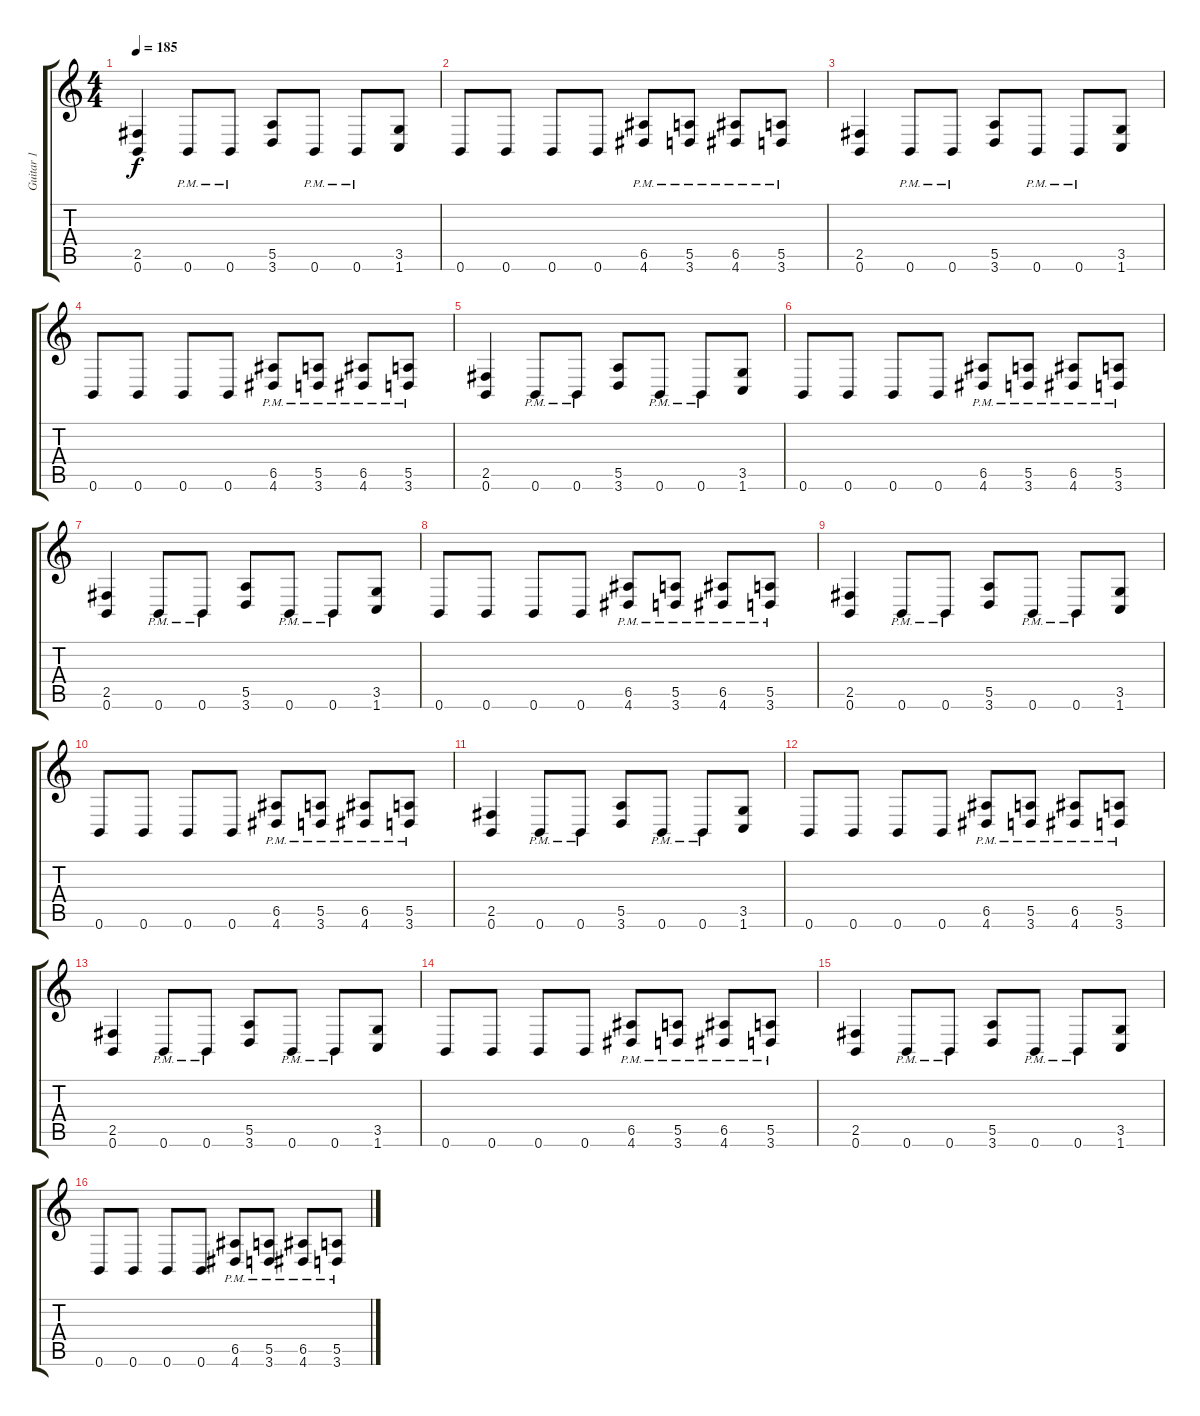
\track ("Guitar 1" "Guitar 1") {instrument distortionguitar}
\staff {score tabs}
\tuning (B3 Gb3 D3 A2 E2 B1) {hide}
\ts (4 4)
\tempo 185
\clef g2
\ks c
(2.5 0.6).4{dy f} 0.6{pm}.8 0.6{pm}.8 (5.5 3.6).8 0.6{pm}.8 0.6{pm}.8 (3.5 1.6).8 |
0.6.8 0.6.8 0.6.8 0.6.8 (6.5{pm} 4.6{pm}).8 (5.5{pm} 3.6{pm}).8 (6.5{pm} 4.6{pm}).8 (5.5{pm} 3.6{pm}).8 |
(2.5 0.6).4 0.6{pm}.8 0.6{pm}.8 (5.5 3.6).8 0.6{pm}.8 0.6{pm}.8 (3.5 1.6).8 |
0.6.8 0.6.8 0.6.8 0.6.8 (6.5{pm} 4.6{pm}).8 (5.5{pm} 3.6{pm}).8 (6.5{pm} 4.6{pm}).8 (5.5{pm} 3.6{pm}).8 |
(2.5 0.6).4 0.6{pm}.8 0.6{pm}.8 (5.5 3.6).8 0.6{pm}.8 0.6{pm}.8 (3.5 1.6).8 |
0.6.8 0.6.8 0.6.8 0.6.8 (6.5{pm} 4.6{pm}).8 (5.5{pm} 3.6{pm}).8 (6.5{pm} 4.6{pm}).8 (5.5{pm} 3.6{pm}).8 |
(2.5 0.6).4 0.6{pm}.8 0.6{pm}.8 (5.5 3.6).8 0.6{pm}.8 0.6{pm}.8 (3.5 1.6).8 |
0.6.8 0.6.8 0.6.8 0.6.8 (6.5{pm} 4.6{pm}).8 (5.5{pm} 3.6{pm}).8 (6.5{pm} 4.6{pm}).8 (5.5{pm} 3.6{pm}).8 |
(2.5 0.6).4 0.6{pm}.8 0.6{pm}.8 (5.5 3.6).8 0.6{pm}.8 0.6{pm}.8 (3.5 1.6).8 |
0.6.8 0.6.8 0.6.8 0.6.8 (6.5{pm} 4.6{pm}).8 (5.5{pm} 3.6{pm}).8 (6.5{pm} 4.6{pm}).8 (5.5{pm} 3.6{pm}).8 |
(2.5 0.6).4 0.6{pm}.8 0.6{pm}.8 (5.5 3.6).8 0.6{pm}.8 0.6{pm}.8 (3.5 1.6).8 |
0.6.8 0.6.8 0.6.8 0.6.8 (6.5{pm} 4.6{pm}).8 (5.5{pm} 3.6{pm}).8 (6.5{pm} 4.6{pm}).8 (5.5{pm} 3.6{pm}).8 |
(2.5 0.6).4 0.6{pm}.8 0.6{pm}.8 (5.5 3.6).8 0.6{pm}.8 0.6{pm}.8 (3.5 1.6).8 |
0.6.8 0.6.8 0.6.8 0.6.8 (6.5{pm} 4.6{pm}).8 (5.5{pm} 3.6{pm}).8 (6.5{pm} 4.6{pm}).8 (5.5{pm} 3.6{pm}).8 |
(2.5 0.6).4 0.6{pm}.8 0.6{pm}.8 (5.5 3.6).8 0.6{pm}.8 0.6{pm}.8 (3.5 1.6).8 |
0.6.8 0.6.8 0.6.8 0.6.8 (6.5{pm} 4.6{pm}).8 (5.5{pm} 3.6{pm}).8 (6.5{pm} 4.6{pm}).8 (5.5{pm} 3.6{pm}).8
